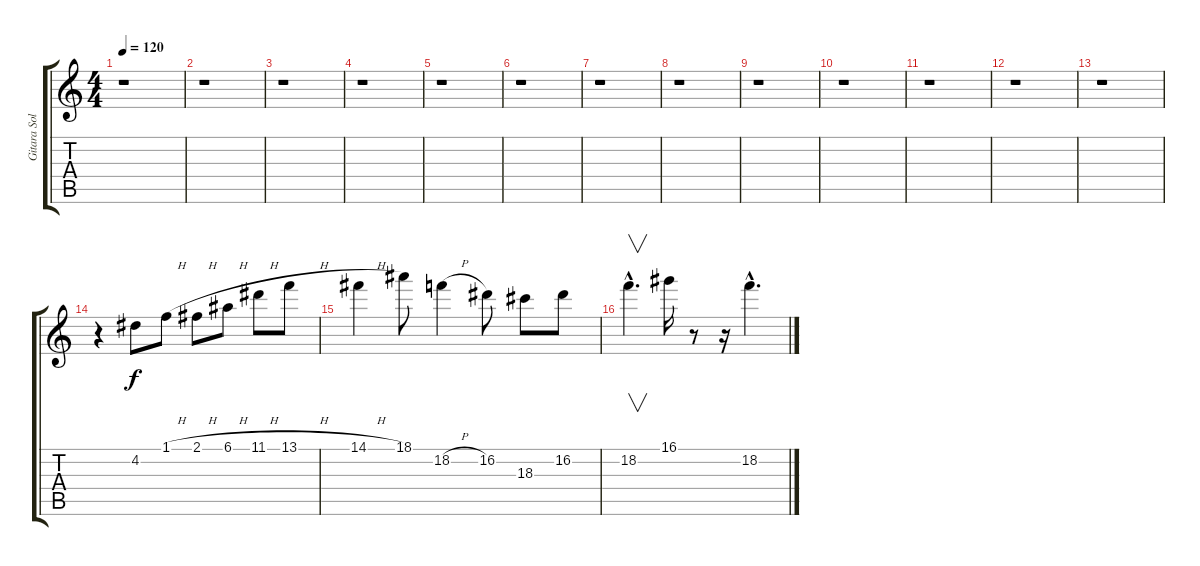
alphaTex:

\track ("Gitara Solowa" "Gitara Sol") {instrument distortionguitar}
\staff {score tabs}
\tuning (E4 B3 G3 D3 A2 E2) {hide}
\ts (4 4)
\tempo 120
\clef g2
\ks c
r.1{dy f} |
r.1 |
r.1 |
r.1 |
r.1 |
r.1 |
r.1 |
r.1 |
r.1 |
r.1 |
r.1 |
r.1 |
r.1 |
r.4 4.2.8 1.1{h}.8 2.1{h}.8 6.1{h}.8 11.1{h}.8 13.1{h}.8 |
14.1{h}.4 18.1.8 18.2{h}.4 16.2.8 18.3.8 16.2.8 |
18.2{hac}.4{v d} 16.1.16 r.8 r.16 18.2{hac}.4{d}
